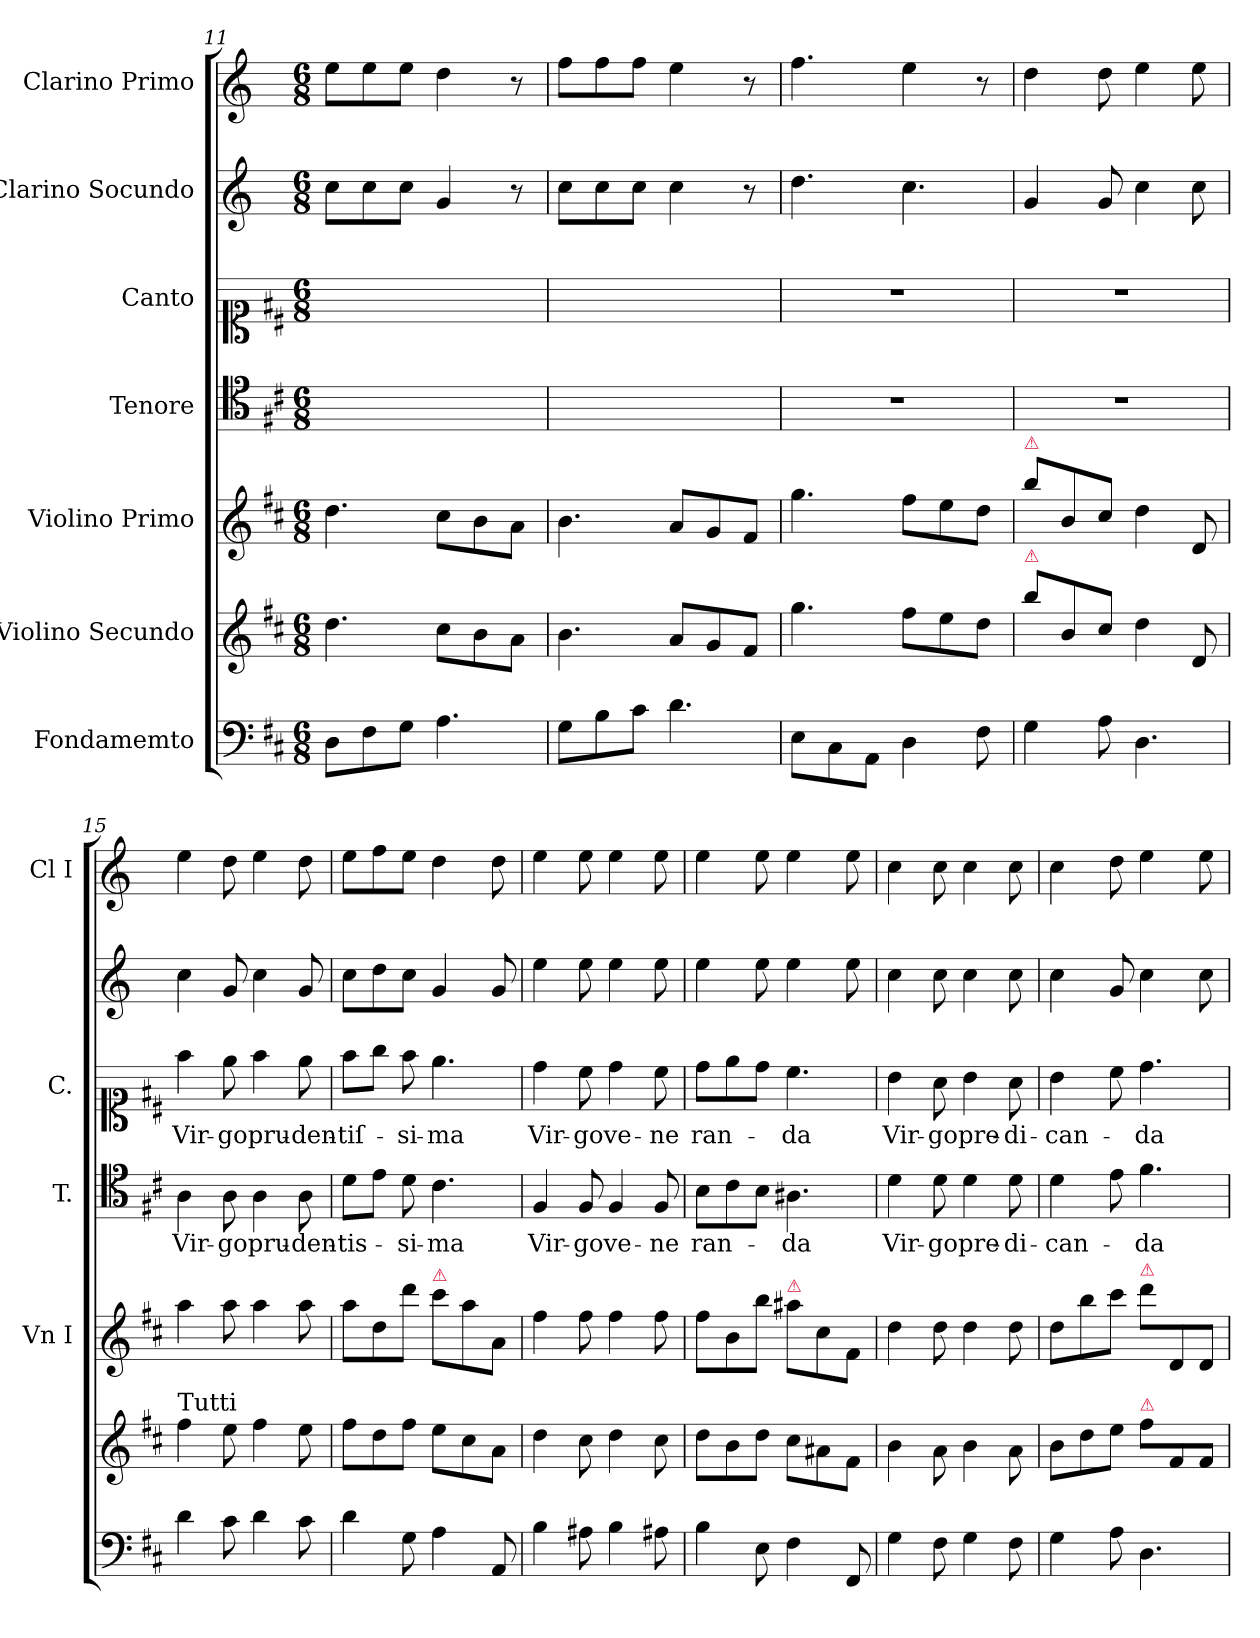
**kern	**dynam	**kern	**kern	**kern	**text	**kern	**text	**kern	**kern
*part7	*part7	*part6	*part5	*part4	*part4	*part3	*part3	*part2	*part1
*staff7	*staff7	*staff6	*staff5	*staff4	*staff4	*staff3	*staff3	*staff2	*staff1
*I"Fondamemto	*	*I"Violino Secundo	*I"Violino Primo	*I"Tenore	*	*I"Canto	*	*I"Clarino Socundo	*I"Clarino Primo
*	*	*	*I'Vn I	*I'T.	*	*I'C.	*	*	*I'Cl I
*clefF4	*	*clefG2	*clefG2	*clefC4	*	*clefC1	*	*clefG2	*clefG2
*	*	*	*	*	*	*	*	*ITrd-1c-2	*ITrd-1c-2
*k[f#c#]	*	*k[f#c#]	*k[f#c#]	*k[f#c#]	*	*k[f#c#]	*	*k[f#c#]	*k[f#c#]
*M6/8	*	*M6/8	*M6/8	*M6/8	*	*M6/8	*	*M6/8	*M6/8
=11	=11	=11	=11	=11	=11	=11	=11	=11	=11
8D\L	fort	4.dd\	4.dd\	2.ryy	.	2.ryy	.	8dd\L	8ff#\L
8F#\	.	.	.	.	.	.	.	8dd\	8ff#\
8G\J	.	.	.	.	.	.	.	8dd\J	8ff#\J
4.A\	.	8cc#\L	8cc#\L	.	.	.	.	4a/	4ee\
.	.	8b\	8b\	.	.	.	.	.	.
.	.	8a\J	8a\J	.	.	.	.	8r	8r
=12	=12	=12	=12	=12	=12	=12	=12	=12	=12
8G\L	.	4.b\	4.b\	2.ryy	.	2.ryy	.	8dd\L	8gg\L
8B\	.	.	.	.	.	.	.	8dd\	8gg\
8c#\J	.	.	.	.	.	.	.	8dd\J	8gg\J
4.d\	.	8a/L	8a/L	.	.	.	.	4dd\	4ff#\
.	.	8g/	8g/	.	.	.	.	.	.
.	.	8f#/J	8f#/J	.	.	.	.	8r	8r
=13	=13	=13	=13	=13	=13	=13	=13	=13	=13
8E\L	.	4.gg\	4.gg\	2.r	.	2.r	.	4.ee\	4.gg\
8C#\	.	.	.	.	.	.	.	.	.
8AA\J	.	.	.	.	.	.	.	.	.
4D\	.	8ff#\L	8ff#\L	.	.	.	.	4.dd\	4ff#\
.	.	8ee\	8ee\	.	.	.	.	.	.
8F#\	.	8dd\J	8dd\J	.	.	.	.	.	8r
=14	=14	=14	=14	=14	=14	=14	=14	=14	=14
!	!	!	!LO:TX:a:color=crimson:t=⚠	!	!	!	!	!	!
!	!	!LO:TX:a:color=crimson:t=⚠	!	!	!	!	!	!	!
4G\	.	8bb\L	8bb\L	2.r	.	2.r	.	4a/	4ee\
.	.	8b/	8b/	.	.	.	.	.	.
8A\	.	8cc#/J	8cc#/J	.	.	.	.	8a/	8ee\
4.D\	.	4dd\	4dd\	.	.	.	.	4dd\	4ff#\
.	.	8d/	8d/	.	.	.	.	8dd\	8ff#\
=15	=15	=15	=15	=15	=15	=15	=15	=15	=15
!	!	!LO:TX:a:t=Tutti	!	!	!	!	!	!	!
4d\	.	4ff#\	4aa\	4A\	Vir-	4ff#\	Vir-	4dd\	4ff#\
8c#\	.	8ee\	8aa\	8A\	-go	8ee\	-go	8a/	8ee\
4d\	.	4ff#\	4aa\	4A\	pru-	4ff#\	pru-	4dd\	4ff#\
8c#\	.	8ee\	8aa\	8A\	-den-	8ee\	-den-	8a/	8ee\
=16	=16	=16	=16	=16	=16	=16	=16	=16	=16
4d\	.	8ff#\L	8aa\L	8d\L	-tis-	8ff#\L	-tiſ-	8dd\L	8ff#\L
.	.	8dd\	8dd\	8e\J	.	8gg\J	.	8ee\	8gg\
8G\	.	8ff#\J	8ddd\J	8d\	-si-	8ff#\	-si-	8dd\J	8ff#\J
!	!	!	!LO:TX:a:color=crimson:t=⚠	!	!	!	!	!	!
4A\	.	8ee\L	8ccc#\L	4.c#\	-ma	4.ee\	-ma	4a/	4ee\
.	.	8cc#\	8aa\	.	.	.	.	.	.
8AA/	.	8a\J	8a/J	.	.	.	.	8a/	8ee\
=17	=17	=17	=17	=17	=17	=17	=17	=17	=17
4B\	.	4dd\	4ff#\	4F#/	Vir-	4dd\	Vir-	4ff#\	4ff#\
8A#X\	.	8cc#\	8ff#\	8F#/	-go	8cc#\	-go	8ff#\	8ff#\
4B\	.	4dd\	4ff#\	4F#/	ve-	4dd\	ve-	4ff#\	4ff#\
8A#X\	.	8cc#\	8ff#\	8F#/	-ne	8cc#\	-ne	8ff#\	8ff#\
=18	=18	=18	=18	=18	=18	=18	=18	=18	=18
4B\	.	8dd\L	8ff#\L	8B\L	ran-	8dd\L	ran-	4ff#\	4ff#\
.	.	8b\	8b\	8c#\	.	8ee\	.	.	.
8E\	.	8dd\J	8bb\J	8B\J	.	8dd\J	.	8ff#\	8ff#\
!	!	!	!LO:TX:a:color=crimson:t=⚠	!	!	!	!	!	!
4F#\	.	8cc#\L	8aa#X\L	4.A#X\	-da	4.cc#\	-da	4ff#\	4ff#\
.	.	8a#X\	8cc#\	.	.	.	.	.	.
8FF#/	.	8f#\J	8f#/J	.	.	.	.	8ff#\	8ff#\
=19	=19	=19	=19	=19	=19	=19	=19	=19	=19
4G\	.	4b\	4dd\	4d\	Vir-	4b\	Vir-	4dd\	4dd\
8F#\	.	8a\	8dd\	8d\	-go	8a\	-go	8dd\	8dd\
4G\	.	4b\	4dd\	4d\	pre-	4b\	pre-	4dd\	4dd\
8F#\	.	8a\	8dd\	8d\	-di-	8a\	-di-	8dd\	8dd\
=20	=20	=20	=20	=20	=20	=20	=20	=20	=20
4G\	.	8b\L	8dd\L	4d\	-can-	4b\	-can-	4dd\	4dd\
.	.	8dd\	8bb\	.	.	.	.	.	.
8A\	.	8ee\J	8ccc#\J	8e\	.	8cc#\	.	8a/	8ee\
!	!	!	!LO:TX:a:color=crimson:t=⚠	!	!	!	!	!	!
!	!	!LO:TX:a:color=crimson:t=⚠	!	!	!	!	!	!	!
4.D\	.	8ff#\L	8ddd\L	4.f#\	-da	4.dd\	-da	4dd\	4ff#\
.	.	8f#/	8d/	.	.	.	.	.	.
.	.	8f#/J	8d/J	.	.	.	.	8dd\	8ff#\
=	=	=	=	=	=	=	=	=	=
*-	*-	*-	*-	*-	*-	*-	*-	*-	*-
